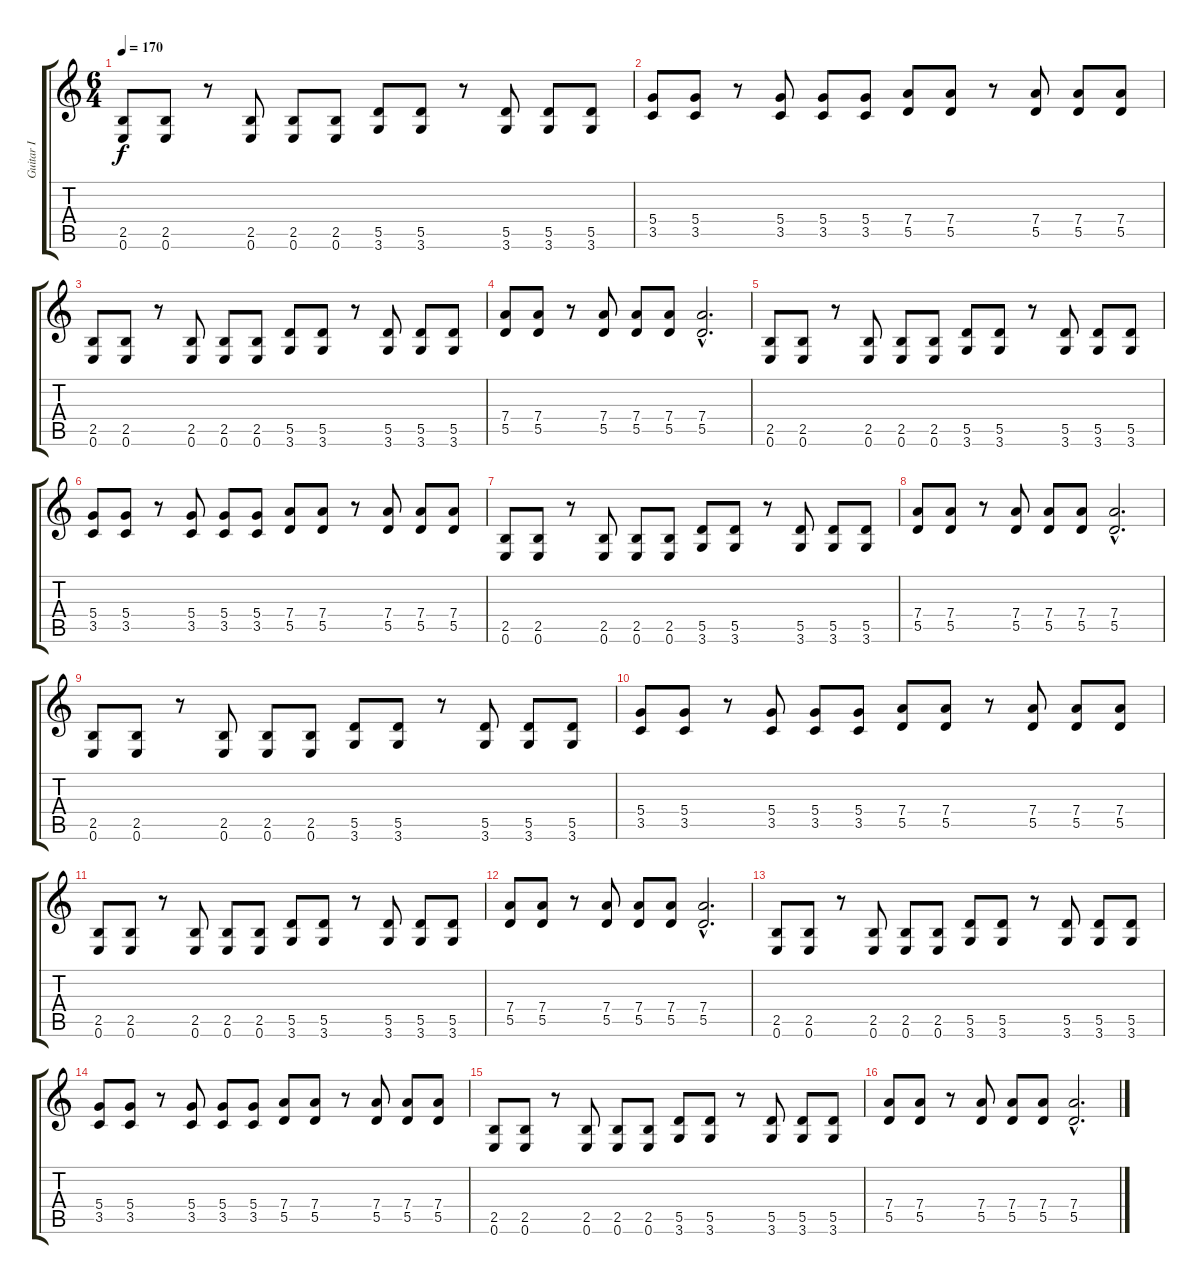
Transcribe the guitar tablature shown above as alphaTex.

\track ("Guitar I" "Guitar I") {instrument distortionguitar}
\staff {score tabs}
\tuning (E4 B3 G3 D3 A2 E2) {hide}
\ts (6 4)
\tempo 170
\clef g2
\ks c
(2.5 0.6).8{dy f instrument distortionguitar} (2.5 0.6).8 r.8 (2.5 0.6).8 (2.5 0.6).8 (2.5 0.6).8 (5.5 3.6).8 (5.5 3.6).8 r.8 (5.5 3.6).8 (5.5 3.6).8 (5.5 3.6).8 |
(5.4 3.5).8 (5.4 3.5).8 r.8 (5.4 3.5).8 (5.4 3.5).8 (5.4 3.5).8 (7.4 5.5).8 (7.4 5.5).8 r.8 (7.4 5.5).8 (7.4 5.5).8 (7.4 5.5).8 |
(2.5 0.6).8 (2.5 0.6).8 r.8 (2.5 0.6).8 (2.5 0.6).8 (2.5 0.6).8 (5.5 3.6).8 (5.5 3.6).8 r.8 (5.5 3.6).8 (5.5 3.6).8 (5.5 3.6).8 |
(7.4 5.5).8 (7.4 5.5).8 r.8 (7.4 5.5).8 (7.4 5.5).8 (7.4 5.5).8 (7.4{hac} 5.5{hac}).2{d} |
(2.5 0.6).8 (2.5 0.6).8 r.8 (2.5 0.6).8 (2.5 0.6).8 (2.5 0.6).8 (5.5 3.6).8 (5.5 3.6).8 r.8 (5.5 3.6).8 (5.5 3.6).8 (5.5 3.6).8 |
(5.4 3.5).8 (5.4 3.5).8 r.8 (5.4 3.5).8 (5.4 3.5).8 (5.4 3.5).8 (7.4 5.5).8 (7.4 5.5).8 r.8 (7.4 5.5).8 (7.4 5.5).8 (7.4 5.5).8 |
(2.5 0.6).8 (2.5 0.6).8 r.8 (2.5 0.6).8 (2.5 0.6).8 (2.5 0.6).8 (5.5 3.6).8 (5.5 3.6).8 r.8 (5.5 3.6).8 (5.5 3.6).8 (5.5 3.6).8 |
(7.4 5.5).8 (7.4 5.5).8 r.8 (7.4 5.5).8 (7.4 5.5).8 (7.4 5.5).8 (7.4{hac} 5.5{hac}).2{d} |
(2.5 0.6).8 (2.5 0.6).8 r.8 (2.5 0.6).8 (2.5 0.6).8 (2.5 0.6).8 (5.5 3.6).8 (5.5 3.6).8 r.8 (5.5 3.6).8 (5.5 3.6).8 (5.5 3.6).8 |
(5.4 3.5).8 (5.4 3.5).8 r.8 (5.4 3.5).8 (5.4 3.5).8 (5.4 3.5).8 (7.4 5.5).8 (7.4 5.5).8 r.8 (7.4 5.5).8 (7.4 5.5).8 (7.4 5.5).8 |
(2.5 0.6).8 (2.5 0.6).8 r.8 (2.5 0.6).8 (2.5 0.6).8 (2.5 0.6).8 (5.5 3.6).8 (5.5 3.6).8 r.8 (5.5 3.6).8 (5.5 3.6).8 (5.5 3.6).8 |
(7.4 5.5).8 (7.4 5.5).8 r.8 (7.4 5.5).8 (7.4 5.5).8 (7.4 5.5).8 (7.4{hac} 5.5{hac}).2{d} |
(2.5 0.6).8 (2.5 0.6).8 r.8 (2.5 0.6).8 (2.5 0.6).8 (2.5 0.6).8 (5.5 3.6).8 (5.5 3.6).8 r.8 (5.5 3.6).8 (5.5 3.6).8 (5.5 3.6).8 |
(5.4 3.5).8 (5.4 3.5).8 r.8 (5.4 3.5).8 (5.4 3.5).8 (5.4 3.5).8 (7.4 5.5).8 (7.4 5.5).8 r.8 (7.4 5.5).8 (7.4 5.5).8 (7.4 5.5).8 |
(2.5 0.6).8 (2.5 0.6).8 r.8 (2.5 0.6).8 (2.5 0.6).8 (2.5 0.6).8 (5.5 3.6).8 (5.5 3.6).8 r.8 (5.5 3.6).8 (5.5 3.6).8 (5.5 3.6).8 |
(7.4 5.5).8 (7.4 5.5).8 r.8 (7.4 5.5).8 (7.4 5.5).8 (7.4 5.5).8 (7.4{hac} 5.5{hac}).2{d}
